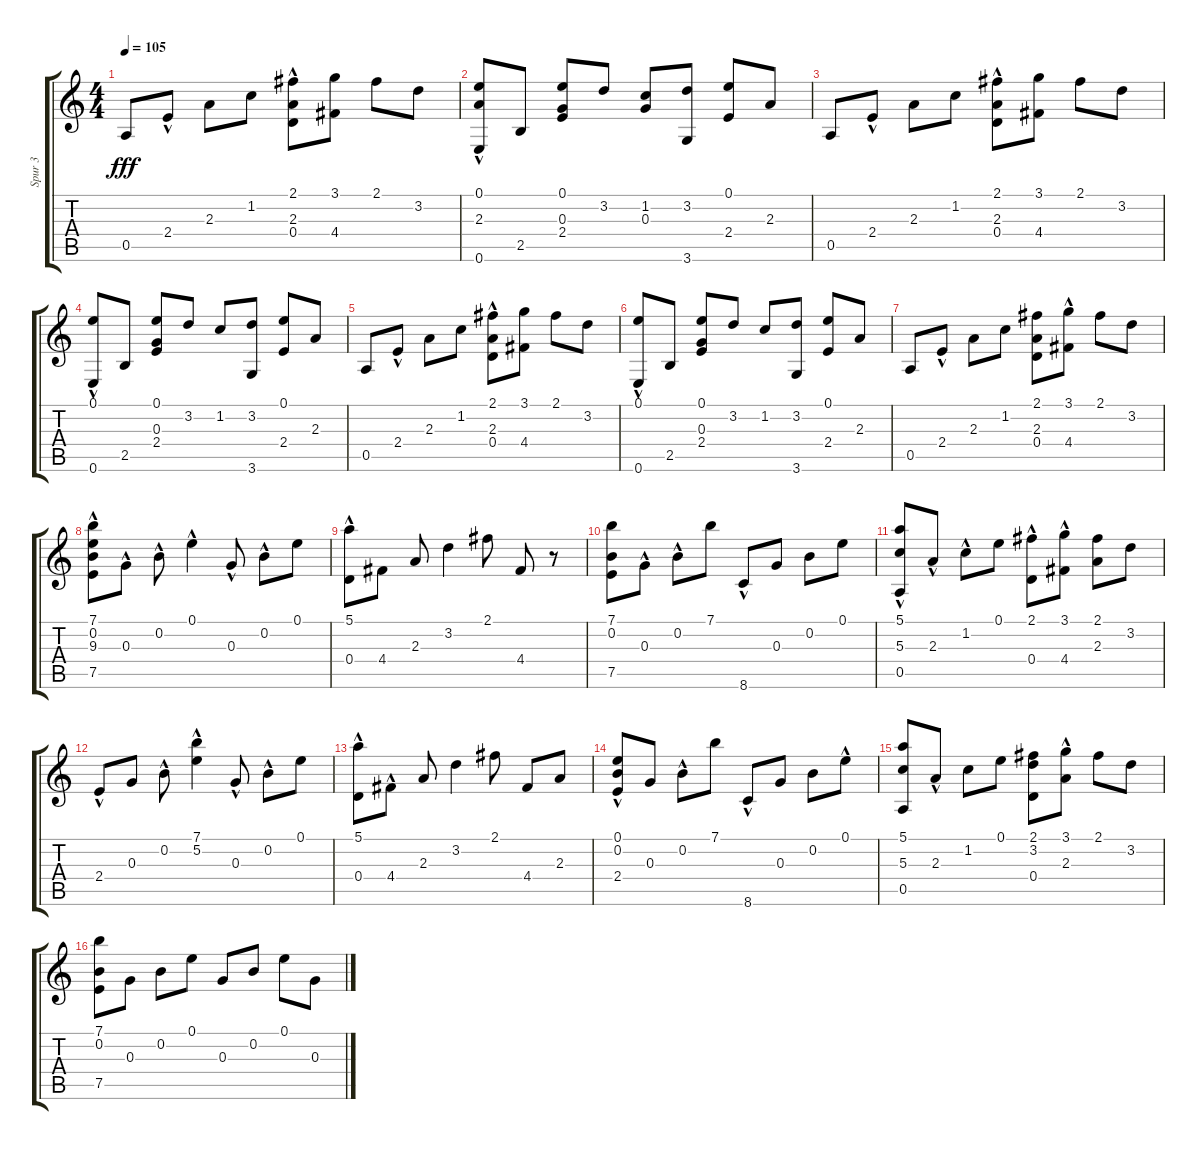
\track ("Spur 3" "Spur 3") {instrument acousticguitarsteel}
\staff {score tabs}
\tuning (E4 B3 G3 D3 A2 E2) {hide}
\ts (4 4)
\tempo 105
\clef g2
\ks c
0.5.8{dy fff} 2.4{hac}.8 2.3.8 1.2.8 (2.1 2.3 0.4{hac}).8 (3.1 4.4).8 2.1.8 3.2.8 |
(0.1 2.3 0.6{hac}).8 2.5.8 (0.1 0.3 2.4).8 3.2.8 (1.2 0.3).8 (3.2 3.6).8 (0.1 2.4).8 2.3.8 |
0.5.8 2.4{hac}.8 2.3.8 1.2.8 (2.1 2.3 0.4{hac}).8 (3.1 4.4).8 2.1.8 3.2.8 |
(0.1 0.6{hac}).8 2.5.8 (0.1 0.3 2.4).8 3.2.8 1.2.8 (3.2 3.6).8 (0.1 2.4).8 2.3.8 |
0.5.8 2.4{hac}.8 2.3.8 1.2.8 (2.1 2.3 0.4{hac}).8 (3.1 4.4).8 2.1.8 3.2.8 |
(0.1 0.6{hac}).8 2.5.8 (0.1 0.3 2.4).8 3.2.8 1.2.8 (3.2 3.6).8 (0.1 2.4).8 2.3.8 |
0.5.8 2.4{hac}.8 2.3.8 1.2.8 (2.1 2.3 0.4).8 (3.1 4.4{hac}).8 2.1.8 3.2.8 |
(7.1{hac} 0.2 9.3 7.5{hac}).8 0.3{hac}.8 0.2{hac}.8 0.1{hac}.4 0.3{hac}.8 0.2{hac}.8 0.1.8 |
(5.1{hac} 0.4{hac}).8 4.4.8 2.3.8 3.2.4 2.1.8 4.4.8 r.8 |
(7.1 0.2 7.5).8 0.3{hac}.8 0.2{hac}.8 7.1.8 8.6{hac}.8 0.3.8 0.2.8 0.1.8 |
(5.1{hac} 5.3 0.5).8 2.3{hac}.8 1.2{hac}.8 0.1.8 (2.1 0.4{hac}).8 (3.1 4.4{hac}).8 (2.1 2.3).8 3.2.8 |
2.4{hac}.8 0.3.8 0.2{hac}.8 (7.1 5.2{hac}).4 0.3{hac}.8 0.2{hac}.8 0.1.8 |
(5.1 0.4{hac}).8 4.4{hac}.8 2.3.8 3.2.4 2.1.8 4.4.8 2.3.8 |
(0.1{hac} 0.2 2.4).8 0.3.8 0.2{hac}.8 7.1.8 8.6{hac}.8 0.3.8 0.2.8 0.1{hac}.8 |
(5.1 5.3 0.5).8 2.3{hac}.8 1.2.8 0.1.8 (2.1 3.2 0.4).8 (3.1 2.3{hac}).8 2.1.8 3.2.8 |
(7.1 0.2 7.5).8 0.3.8 0.2.8 0.1.8 0.3.8 0.2.8 0.1.8 0.3.8
